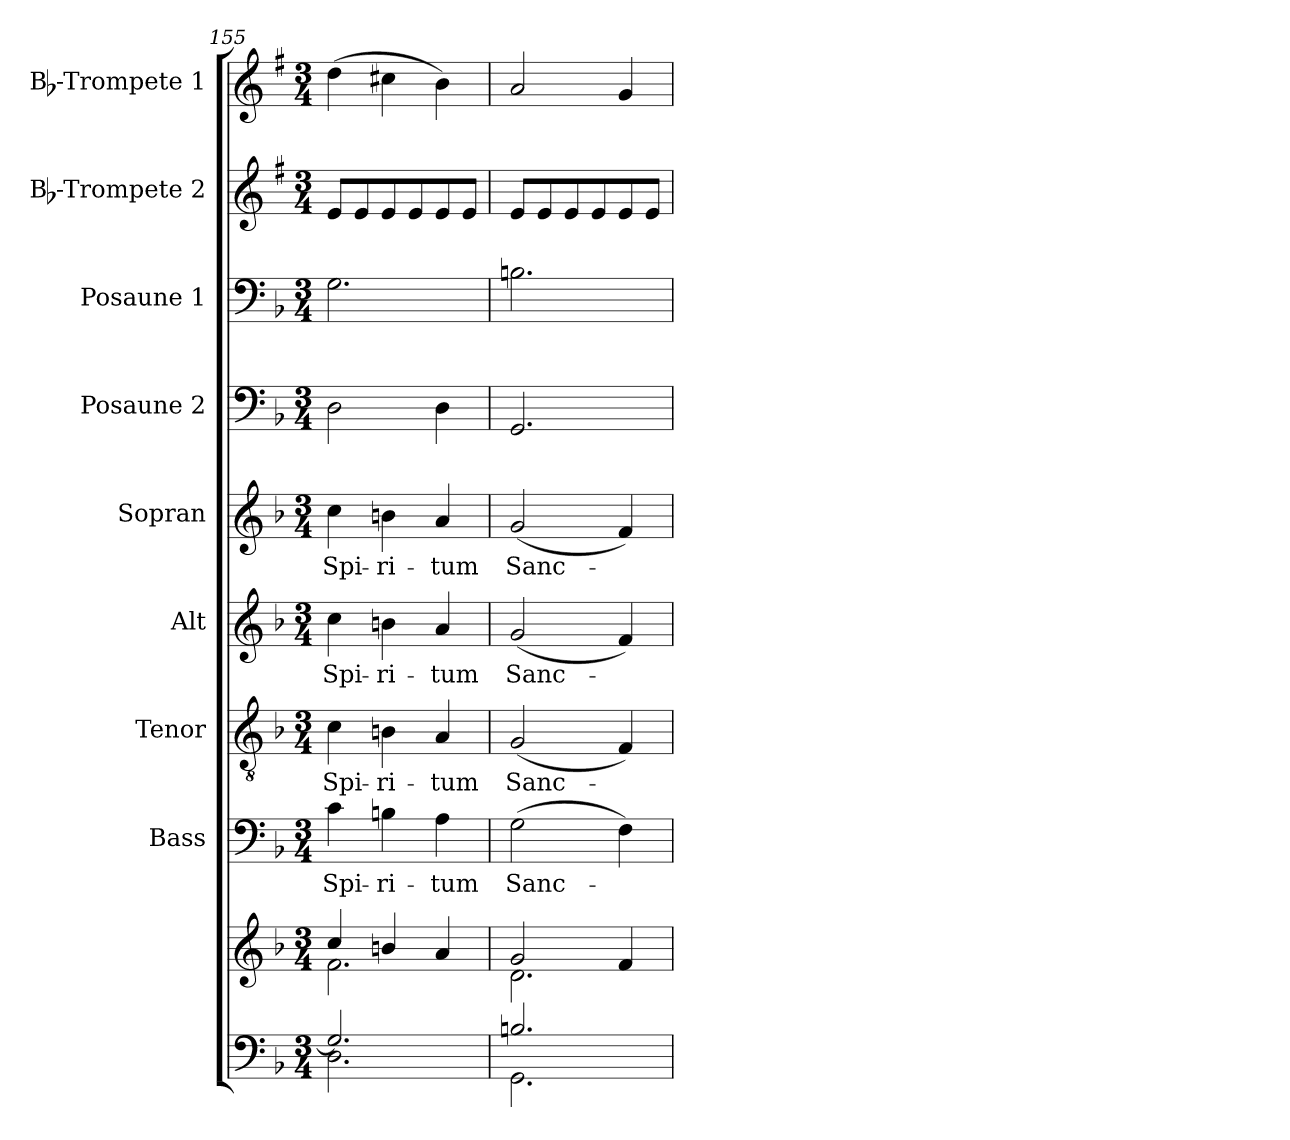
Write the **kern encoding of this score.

**kern	**kern	**kern	**text	**kern	**text	**kern	**text	**kern	**text	**kern	**kern	**kern	**kern
*part9	*part9	*part8	*part8	*part7	*part7	*part6	*part6	*part5	*part5	*part4	*part3	*part2	*part1
*staff10	*staff9	*staff8	*staff8	*staff7	*staff7	*staff6	*staff6	*staff5	*staff5	*staff4	*staff3	*staff2	*staff1
*	*	*I"Bass	*	*I"Tenor	*	*I"Alt	*	*I"Sopran	*	*I"Posaune 2	*I"Posaune 1	*I"Bb-Trompete 2	*I"Bb-Trompete 1
*	*	*I'B.	*	*I'T.	*	*I'A.	*	*I'S.	*	*I'Pos. 2	*I'Pos. 1	*I'Bb Trp. 2	*I'Bb Trp. 1
!!LO:PB:g=z
*clefF4	*clefG2	*clefF4	*	*clefGv2	*	*clefG2	*	*clefG2	*	*clefF4	*clefF4	*clefG2	*clefG2
*	*	*	*	*	*	*	*	*	*	*	*	*ITrd1c2	*ITrd1c2
*k[b-]	*k[b-]	*k[b-]	*	*k[b-]	*	*k[b-]	*	*k[b-]	*	*k[b-]	*k[b-]	*k[b-]	*k[b-]
*F:	*F:	*F:	*	*F:	*	*F:	*	*F:	*	*F:	*F:	*F:	*F:
*M3/4	*M3/4	*M3/4	*	*M3/4	*	*M3/4	*	*M3/4	*	*M3/4	*M3/4	*M3/4	*M3/4
=155	=155	=155	=155	=155	=155	=155	=155	=155	=155	=155	=155	=155	=155
*^	*^	*	*	*	*	*	*	*	*	*	*	*	*
!	!	!	!	!	!LO:LY:b	!	!LO:LY:b	!	!LO:LY:b	!	!LO:LY:b	!	!	!	!
2.G/]	2.D\	4cc/	2.f\	4c\	Spi-	4c\	Spi-	4cc\	Spi-	4cc\	Spi-	2D\	2.G\	8d/L	(>4cc\
.	.	.	.	.	.	.	.	.	.	.	.	.	.	8d/	.
!	!	!	!	!	!LO:LY:b	!	!LO:LY:b	!	!LO:LY:b	!	!LO:LY:b	!	!	!	!
.	.	4bn/	.	4Bn\	-ri-	4Bn\	-ri-	4bn\	-ri-	4bn\	-ri-	.	.	8d/	4bn\
.	.	.	.	.	.	.	.	.	.	.	.	.	.	8d/	.
!	!	!	!	!	!LO:LY:b	!	!LO:LY:b	!	!LO:LY:b	!	!LO:LY:b	!	!	!	!
.	.	4a/	.	4A\	-tum	4A/	-tum	4a/	-tum	4a/	-tum	4D\	.	8d/	4a\)
.	.	.	.	.	.	.	.	.	.	.	.	.	.	8d/J	.
=156	=156	=156	=156	=156	=156	=156	=156	=156	=156	=156	=156	=156	=156	=156	=156
!	!	!	!	!	!LO:LY:b	!	!LO:LY:b	!	!LO:LY:b	!	!LO:LY:b	!	!	!	!
2.Bn/	2.GG\	2g/	2.d\	(>2G\	Sanc-	(<2G/	Sanc-	(<2g/	Sanc-	(<2g/	Sanc-	2.GG/	2.Bn\	8d/L	2g/
.	.	.	.	.	.	.	.	.	.	.	.	.	.	8d/	.
.	.	.	.	.	.	.	.	.	.	.	.	.	.	8d/	.
.	.	.	.	.	.	.	.	.	.	.	.	.	.	8d/	.
.	.	4f/	.	4F\)	.	4F/)	.	4f/)	.	4f/)	.	.	.	8d/	4f/
.	.	.	.	.	.	.	.	.	.	.	.	.	.	8d/J	.
*v	*v	*	*	*	*	*	*	*	*	*	*	*	*	*	*
*	*v	*v	*	*	*	*	*	*	*	*	*	*	*	*
=	=	=	=	=	=	=	=	=	=	=	=	=	=
*-	*-	*-	*-	*-	*-	*-	*-	*-	*-	*-	*-	*-	*-
